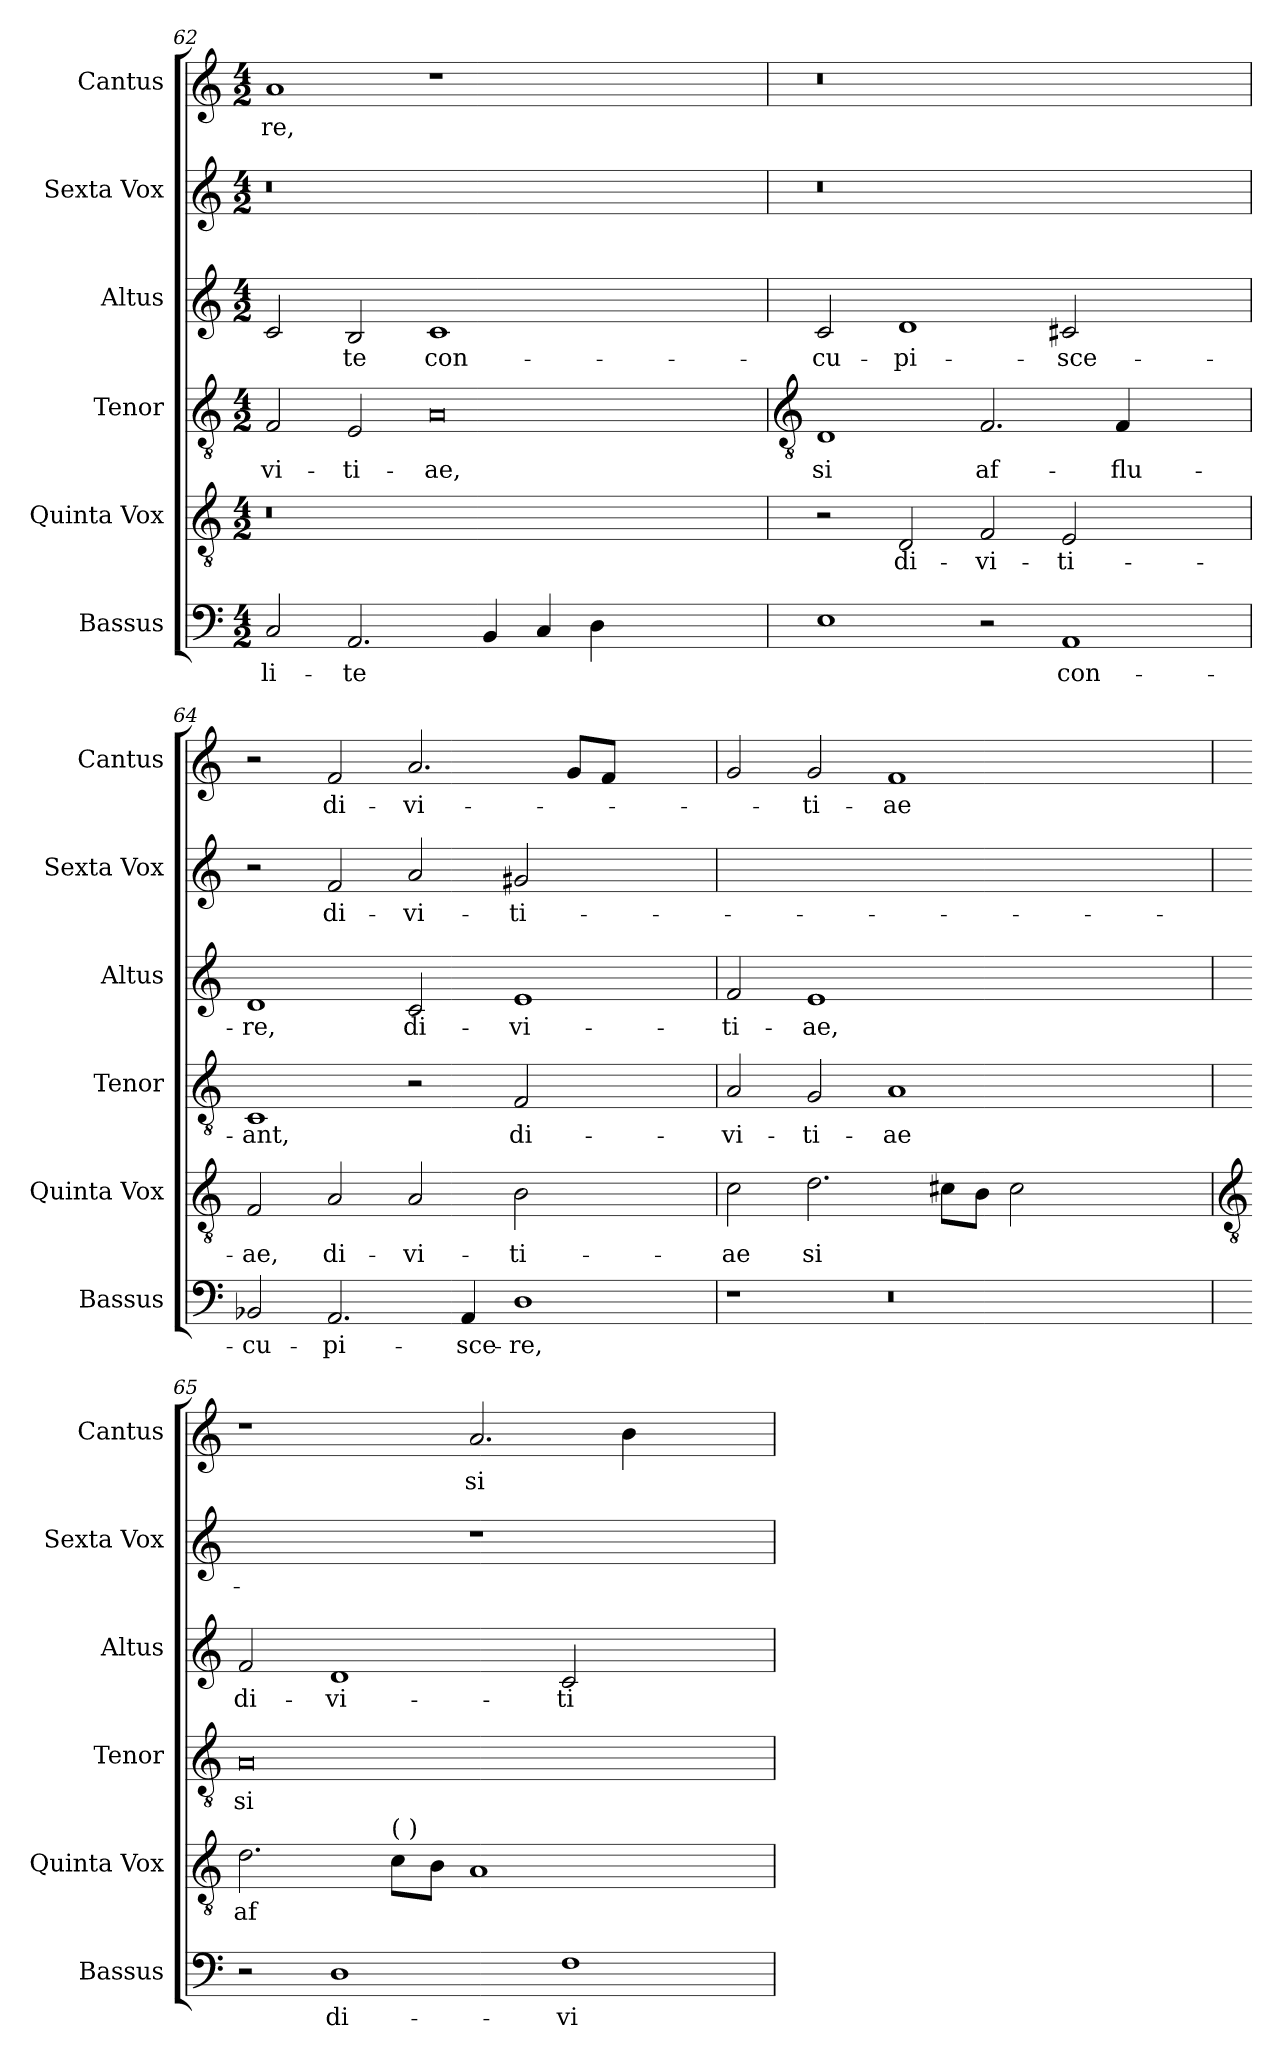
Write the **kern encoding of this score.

**kern	**text	**kern	**text	**kern	**text	**kern	**text	**kern	**text	**kern	**text
*part6	*part6	*part5	*part5	*part4	*part4	*part3	*part3	*part2	*part2	*part1	*part1
*staff6	*staff6	*staff5	*staff5	*staff4	*staff4	*staff3	*staff3	*staff2	*staff2	*staff1	*staff1
*I"Bassus	*	*I"Quinta Vox	*	*I"Tenor	*	*I"Altus	*	*I"Sexta Vox	*	*I"Cantus	*
*I'Bassus	*	*I'Quinta Vox	*	*I'Tenor	*	*I'Altus	*	*I'Sexta Vox	*	*I'Cantus	*
!!LO:LB:g=z
*clefF4	*	*clefGv2	*	*clefGv2	*	*clefG2	*	*clefG2	*	*clefG2	*
*k[]	*	*k[]	*	*k[]	*	*k[]	*	*k[]	*	*k[]	*
*C:	*	*C:	*	*C:	*	*C:	*	*C:	*	*C:	*
*M4/2	*	*M4/2	*	*M4/2	*	*M4/2	*	*M4/2	*	*M4/2	*
=62A	=62A	=62A	=62A	=62A	=62A	=62A	=62A	=62A	=62A	=62A	=62A
!	!LO:LY:b	!	!	!	!LO:LY:b	!	!	!	!	!	!LO:LY:b
2C	-li-	0r	.	2F	-vi-	2c	.	0r	.	1a	-re,
!	!LO:LY:b	!	!	!	!LO:LY:b	!	!LO:LY:b	!	!	!	!
2.AA	-te	.	.	2E	-ti-	2B	-te	.	.	.	.
!	!	!	!	!	!LO:LY:b	!	!LO:LY:b	!	!	!	!
.	.	.	.	0A	-ae,	1c	con-	.	.	1r	.
4BB	.	.	.	.	.	.	.	.	.	.	.
4C	.	.	.	.	.	.	.	.	.	.	.
4D	.	.	.	.	.	.	.	.	.	.	.
1ryy	.	1ryy	.	.	.	1ryy	.	1ryy	.	1ryy	.
!!LO:LB:g=z
=63A	=63A	=63A	=63A	=63A	=63A	=63A	=63A	=63A	=63A	=63A	=63A
*	*	*	*	*clefGv2	*	*	*	*	*	*	*
!	!	!	!	!	!LO:LY:b	!	!LO:LY:b	!	!	!	!
1E	.	2r	.	1D	si	2c	-cu-	0r	.	0r	.
!	!	!	!LO:LY:b	!	!	!	!LO:LY:b	!	!	!	!
.	.	2D	di-	.	.	1d	-pi-	.	.	.	.
!	!	!	!LO:LY:b	!	!LO:LY:b	!	!	!	!	!	!
2r	.	2F	-vi-	2.F	af-	.	.	.	.	.	.
!	!LO:LY:b	!	!LO:LY:b	!	!	!	!LO:LY:b	!	!	!	!
1AA	con-	2E	-ti-	.	.	2c#	-sce-	.	.	.	.
!	!	!	!	!	!LO:LY:b	!	!	!	!	!	!
.	.	.	.	4F	-flu-	.	.	.	.	.	.
.	.	2ryy	.	2ryy	.	2ryy	.	2ryy	.	2ryy	.
!!LO:LB:g=z
=64	=64	=64	=64	=64	=64	=64	=64	=64	=64	=64	=64
!	!LO:LY:b	!	!LO:LY:b	!	!LO:LY:b	!	!LO:LY:b	!	!	!	!
2BB-X	-cu-	2F	-ae,	1C	-ant,	1d	-re,	2r	.	2r	.
!	!LO:LY:b	!	!LO:LY:b	!	!	!	!	!	!LO:LY:b	!	!LO:LY:b
2.AA	-pi-	2A	di-	.	.	.	.	2f	di-	2f	di-
!	!	!	!LO:LY:b	!	!	!	!LO:LY:b	!	!LO:LY:b	!	!LO:LY:b
.	.	2A	-vi-	2r	.	2c	di-	2a	-vi-	2.a	-vi-
!	!LO:LY:b	!	!	!	!	!	!	!	!	!	!
4AA	-sce-	.	.	.	.	.	.	.	.	.	.
!	!LO:LY:b	!	!LO:LY:b	!	!LO:LY:b	!	!LO:LY:b	!	!LO:LY:b	!	!
1D	-re,	2B	-ti-	2F	di-	1e	-vi-	2g#X	-ti-	.	.
.	.	.	.	.	.	.	.	.	.	8gL	.
.	.	.	.	.	.	.	.	.	.	8fJ	.
.	.	2ryy	.	2ryy	.	.	.	2ryy	.	2ryy	.
=64A	=64A	=64A	=64A	=64A	=64A	=64A	=64A	=64A	=64A	=64A	=64A
!	!	!	!LO:LY:b	!	!LO:LY:b	!	!LO:LY:b	!	!LO:LY:b	!	!
1r	.	2c	-ae	2A	-vi-	2f	-ti-	[0ayy	-ae__________________	2g	.
!	!	!	!LO:LY:b	!	!LO:LY:b	!	!LO:LY:b	!	!	!	!LO:LY:b
.	.	2.d	si	2G	-ti-	1e	-ae,	.	.	2g	-ti-
!	!	!	!	!	!LO:LY:b	!	!	!	!	!	!LO:LY:b
0r	.	.	.	1A	-ae	.	.	.	.	1f	-ae
.	.	8c#L	.	.	.	.	.	.	.	.	.
.	.	8BJ	.	.	.	.	.	.	.	.	.
.	.	2c#	.	.	.	1.ryy	.	.	.	.	.
.	.	1ryy	.	1ryy	.	.	.	1ryy	.	1ryy	.
!!LO:LB:g=z
=65A	=65A	=65A	=65A	=65A	=65A	=65A	=65A	=65A	=65A	=65A	=65A
*	*	*clefGv2	*	*	*	*	*	*	*	*	*
!	!	!	!LO:LY:b	!	!LO:LY:b	!	!LO:LY:b	!	!LO:LY:b	!	!
2r	.	2.d	af	0A	si	2f	di-	1ayy]	____________	1r	.
!	!LO:LY:b	!	!	!	!	!	!LO:LY:b	!	!	!	!
1D	di-	.	.	.	.	1d	-vi-	.	.	.	.
!	!	!LO:TX:a:t=(  )	!	!	!	!	!	!	!	!	!
.	.	8cL	.	.	.	.	.	.	.	.	.
.	.	8BJ	.	.	.	.	.	.	.	.	.
!	!	!	!	!	!	!	!	!	!	!	!LO:LY:b
.	.	1A	.	.	.	.	.	1r	.	2.a	si
!	!LO:LY:b	!	!	!	!	!	!LO:LY:b	!	!	!	!
1F	-vi-	.	.	.	.	2c	-ti-	.	.	.	.
.	.	.	.	.	.	.	.	.	.	4b	.
.	.	2ryy	.	2ryy	.	2ryy	.	2ryy	.	2ryy	.
=	=	=	=	=	=	=	=	=	=	=	=
*-	*-	*-	*-	*-	*-	*-	*-	*-	*-	*-	*-
